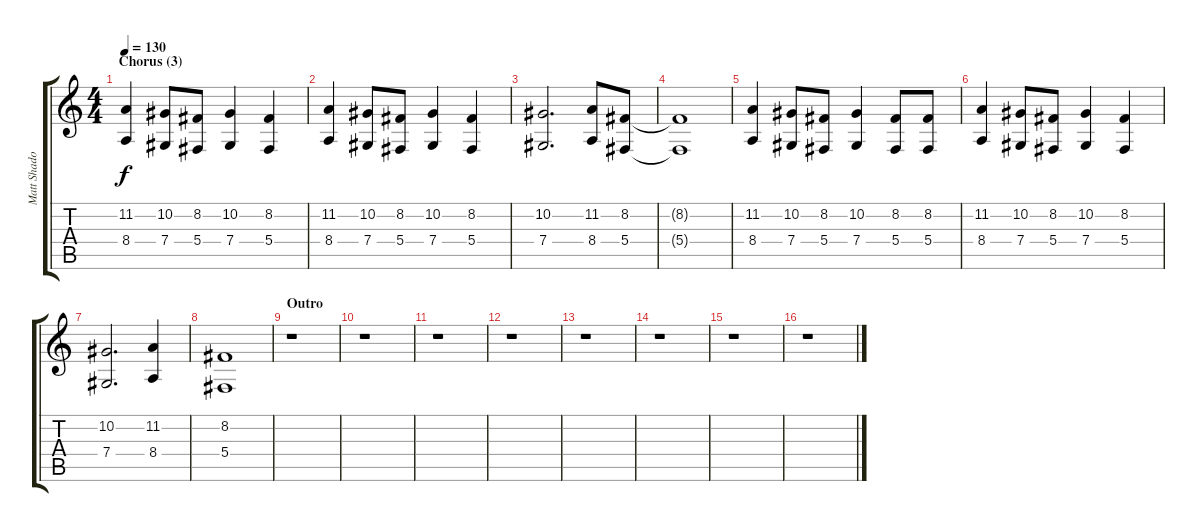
\track ("Matt Shadows (Vocals)" "Matt Shado") {instrument clarinet}
\staff {score tabs}
\tuning (Eb4 Bb3 Gb3 Db3 Ab2 Db2) {hide}
\ts (4 4)
\section ("" "Chorus (3)")
\tempo 130
\clef g2
\ks c
(11.2 8.4).4{dy f} (10.2 7.4).8 (8.2 5.4).8 (10.2 7.4).4 (8.2 5.4).4 |
(11.2 8.4).4 (10.2 7.4).8 (8.2 5.4).8 (10.2 7.4).4 (8.2 5.4).4 |
(10.2 7.4).2{d} (11.2 8.4).8 (8.2 5.4).8 |
(8.2{t} 5.4{t}).1 |
(11.2 8.4).4 (10.2 7.4).8 (8.2 5.4).8 (10.2 7.4).4 (8.2 5.4).8 (8.2 5.4).8 |
(11.2 8.4).4 (10.2 7.4).8 (8.2 5.4).8 (10.2 7.4).4 (8.2 5.4).4 |
(10.2 7.4).2{d} (11.2 8.4).4 |
(8.2 5.4).1 |
\section ("" "Outro")
r.1 |
r.1 |
r.1 |
r.1 |
r.1 |
r.1 |
r.1 |
r.1
